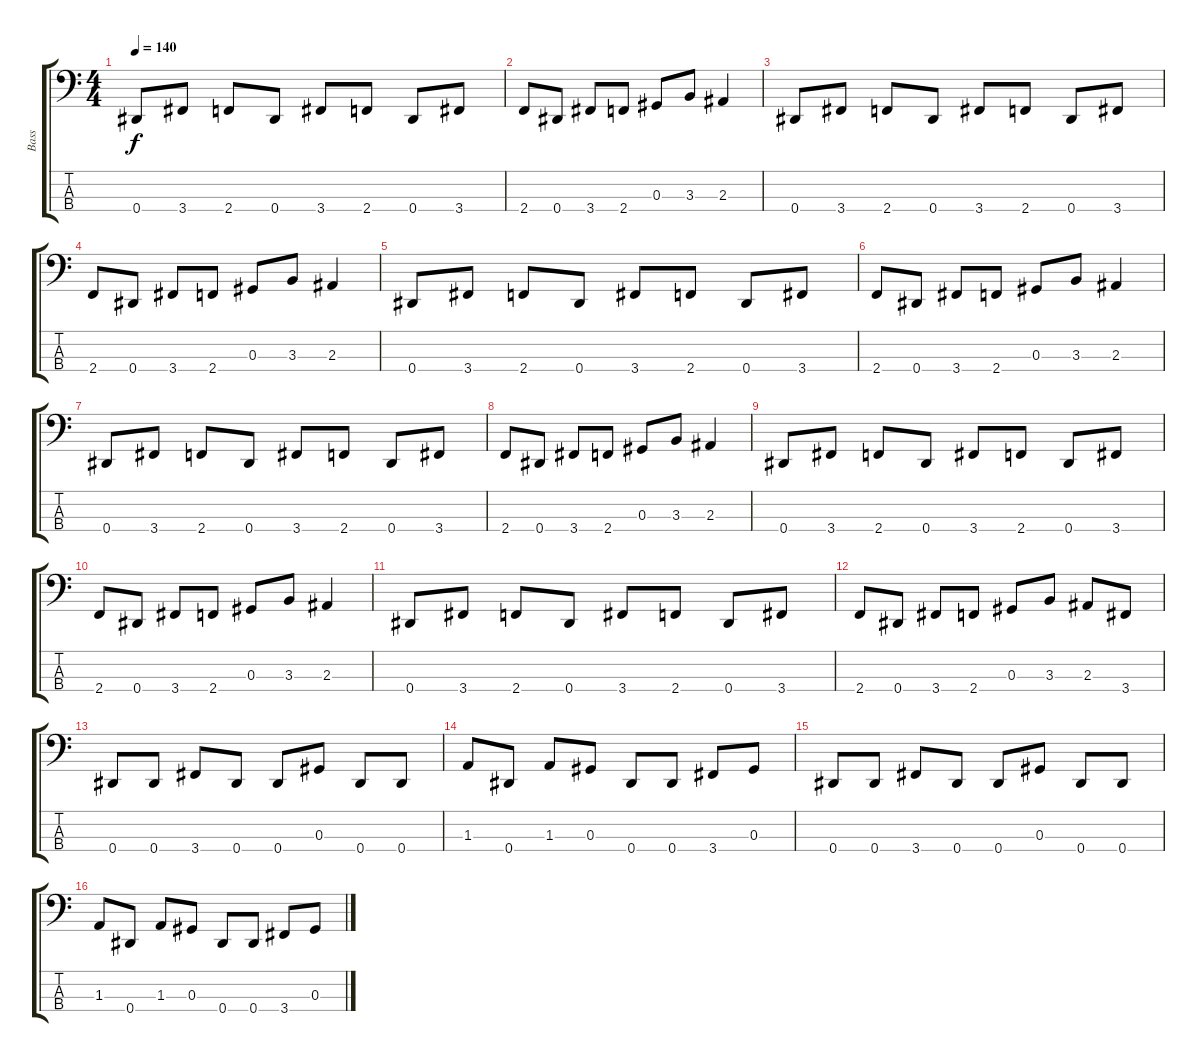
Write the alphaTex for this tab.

\track ("Bass" "Bass") {instrument electricbasspick}
\staff {score tabs}
\tuning (Gb2 Db2 Ab1 Eb1) {hide}
\ts (4 4)
\tempo 140
\clef f4
\ks c
0.4.8{dy f instrument electricbasspick} 3.4.8 2.4.8 0.4.8 3.4.8 2.4.8 0.4.8 3.4.8 |
2.4.8 0.4.8 3.4.8 2.4.8 0.3.8 3.3.8 2.3.4 |
0.4.8 3.4.8 2.4.8 0.4.8 3.4.8 2.4.8 0.4.8 3.4.8 |
2.4.8 0.4.8 3.4.8 2.4.8 0.3.8 3.3.8 2.3.4 |
0.4.8 3.4.8 2.4.8 0.4.8 3.4.8 2.4.8 0.4.8 3.4.8 |
2.4.8 0.4.8 3.4.8 2.4.8 0.3.8 3.3.8 2.3.4 |
0.4.8 3.4.8 2.4.8 0.4.8 3.4.8 2.4.8 0.4.8 3.4.8 |
2.4.8 0.4.8 3.4.8 2.4.8 0.3.8 3.3.8 2.3.4 |
0.4.8 3.4.8 2.4.8 0.4.8 3.4.8 2.4.8 0.4.8 3.4.8 |
2.4.8 0.4.8 3.4.8 2.4.8 0.3.8 3.3.8 2.3.4 |
0.4.8 3.4.8 2.4.8 0.4.8 3.4.8 2.4.8 0.4.8 3.4.8 |
2.4.8 0.4.8 3.4.8 2.4.8 0.3.8 3.3.8 2.3.8 3.4.8 |
0.4.8 0.4.8 3.4.8 0.4.8 0.4.8 0.3.8 0.4.8 0.4.8 |
1.3.8 0.4.8 1.3.8 0.3.8 0.4.8 0.4.8 3.4.8 0.3.8 |
0.4.8 0.4.8 3.4.8 0.4.8 0.4.8 0.3.8 0.4.8 0.4.8 |
1.3.8 0.4.8 1.3.8 0.3.8 0.4.8 0.4.8 3.4.8 0.3.8
